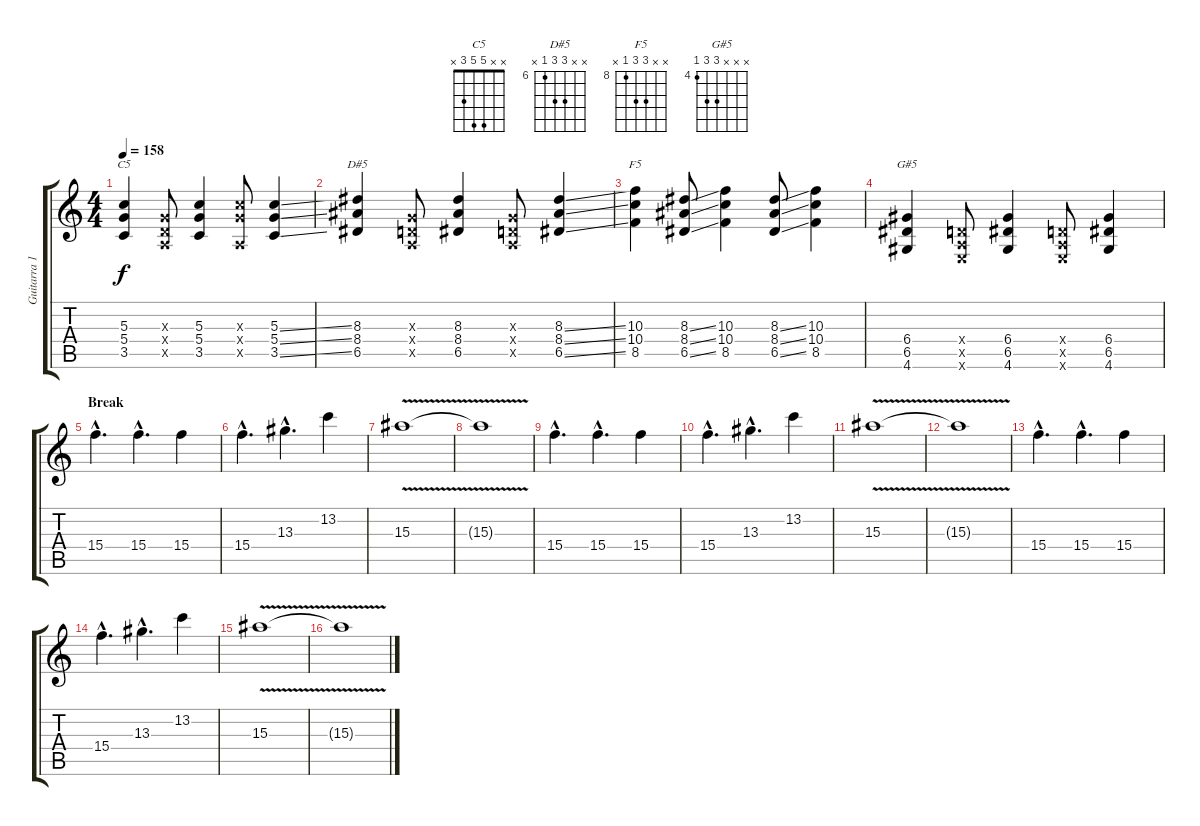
\track ("Guitarra 1" "Guitarra 1") {instrument electricguitarclean}
\staff {score tabs}
\tuning (E4 B3 G3 D3 A2 E2) {hide}
\chord ("C5" x x 5 5 3 x)
\chord ("D#5" x x 8 8 6 x) {firstfret 6}
\chord ("F5" x x 10 10 8 x) {firstfret 8}
\chord ("G#5" x x x 6 6 4) {firstfret 4}
\ts (4 4)
\tempo 158
\clef g2
\ks c
(5.3 5.4 3.5).4{ch "C5" dy f} (0.3{x} 0.4{x} 0.5{x}).8 (5.3 5.4 3.5).4 (5.3{x} 5.4{x} 0.5{x}).8 (5.3{ss} 5.4{ss} 3.5{ss}).4 |
(8.3 8.4 6.5).4{ch "D#5"} (0.3{x} 0.4{x} 0.5{x}).8 (8.3 8.4 6.5).4 (0.3{x} 0.4{x} 0.5{x}).8 (8.3{ss} 8.4{ss} 6.5{ss}).4 |
(10.3 10.4 8.5).4{ch "F5"} (8.3{ss} 8.4{ss} 6.5{ss}).8 (10.3 10.4 8.5).4 (8.3{ss} 8.4{ss} 6.5{ss}).8 (10.3 10.4 8.5).4 |
(6.4 6.5 4.6).4{ch "G#5"} (0.4{x} 0.5{x} 0.6{x}).8 (6.4 6.5 4.6).4 (0.4{x} 0.5{x} 0.6{x}).8 (6.4 6.5 4.6).4 |
\section ("" "Break")
15.4{hac}.4{d} 15.4{hac}.4{d} 15.4.4 |
15.4{hac}.4{d} 13.3{hac}.4{d} 13.2.4 |
15.3{v}.1 |
15.3{t}.1 |
15.4{hac}.4{d} 15.4{hac}.4{d} 15.4.4 |
15.4{hac}.4{d} 13.3{hac}.4{d} 13.2.4 |
15.3{v}.1 |
15.3{t}.1 |
15.4{hac}.4{d} 15.4{hac}.4{d} 15.4.4 |
15.4{hac}.4{d} 13.3{hac}.4{d} 13.2.4 |
15.3{v}.1 |
15.3{t}.1
